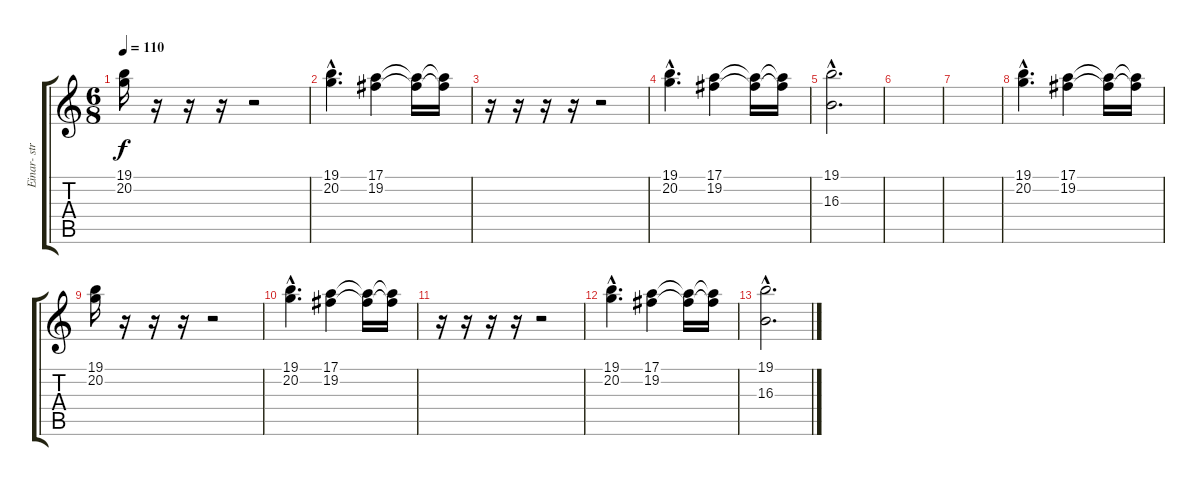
\track ("Einar- strings" "Einar- str") {instrument stringensemble1}
\staff {score tabs}
\tuning (E4 B3 G3 D3 A2 E2) {hide}
\ts (6 8)
\tempo 110
\clef g2
\ks c
(19.1 20.2).16{dy f} r.16 r.16 r.16 r.2 |
(19.1{hac} 20.2{hac}).4{d} (17.1 19.2).4 (17.1{t} 19.2{t}).16 (17.1{t} 19.2{t}).16 |
r.16 r.16 r.16 r.16 r.2 |
(19.1{hac} 20.2{hac}).4{d} (17.1 19.2).4 (17.1{t} 19.2{t}).16 (17.1{t} 19.2{t}).16 |
(19.1{hac} 16.3{hac}).2{d} |
|
|
(19.1{hac} 20.2{hac}).4{d} (17.1 19.2).4 (17.1{t} 19.2{t}).16 (17.1{t} 19.2{t}).16 |
(19.1 20.2).16 r.16 r.16 r.16 r.2 |
(19.1{hac} 20.2{hac}).4{d} (17.1 19.2).4 (17.1{t} 19.2{t}).16 (17.1{t} 19.2{t}).16 |
r.16 r.16 r.16 r.16 r.2 |
(19.1{hac} 20.2{hac}).4{d} (17.1 19.2).4 (17.1{t} 19.2{t}).16 (17.1{t} 19.2{t}).16 |
(19.1{hac} 16.3{hac}).2{d}
